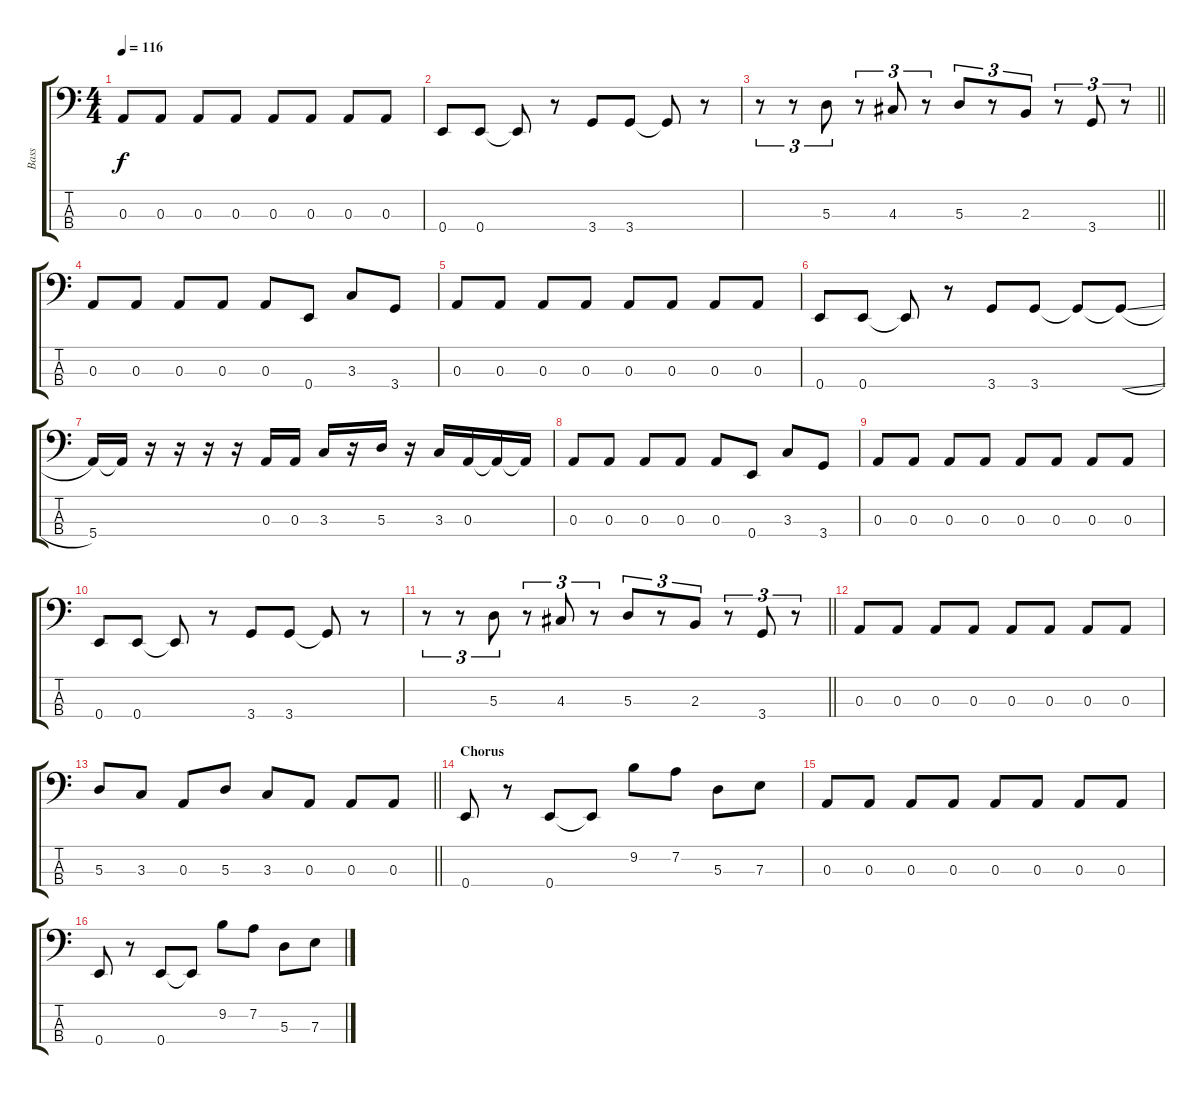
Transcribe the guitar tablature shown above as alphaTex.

\track ("Bass" "Bass") {instrument electricbassfinger}
\staff {score tabs}
\tuning (G2 D2 A1 E1) {hide}
\ts (4 4)
\tempo 116
\clef f4
\ks c
0.3.8{dy f} 0.3.8 0.3.8 0.3.8 0.3.8 0.3.8 0.3.8 0.3.8 |
0.4.8 0.4.8 0.4{t}.8 r.8 3.4.8 3.4.8 3.4{t}.8 r.8 |
\barLineRight lightlight
r.8{tu (3 2)} r.8{tu (3 2)} 5.3.8{tu (3 2)} r.8{tu (3 2)} 4.3.8{tu (3 2)} r.8{tu (3 2)} 5.3.8{tu (3 2)} r.8{tu (3 2)} 2.3.8{tu (3 2)} r.8{tu (3 2)} 3.4.8{tu (3 2)} r.8{tu (3 2)} |
0.3.8 0.3.8 0.3.8 0.3.8 0.3.8 0.4.8 3.3.8 3.4.8 |
0.3.8 0.3.8 0.3.8 0.3.8 0.3.8 0.3.8 0.3.8 0.3.8 |
0.4.8 0.4.8 0.4{t}.8 r.8 3.4.8 3.4.8 3.4{t}.8 3.4{sl t}.8 |
5.4.16 5.4{t}.16 r.16 r.16 r.16 r.16 0.3.16 0.3.16 3.3.16 r.16 5.3.16 r.16 3.3.16 0.3.16 0.3{t}.16 0.3{t}.16 |
0.3.8 0.3.8 0.3.8 0.3.8 0.3.8 0.4.8 3.3.8 3.4.8 |
0.3.8 0.3.8 0.3.8 0.3.8 0.3.8 0.3.8 0.3.8 0.3.8 |
0.4.8 0.4.8 0.4{t}.8 r.8 3.4.8 3.4.8 3.4{t}.8 r.8 |
\barLineRight lightlight
r.8{tu (3 2)} r.8{tu (3 2)} 5.3.8{tu (3 2)} r.8{tu (3 2)} 4.3.8{tu (3 2)} r.8{tu (3 2)} 5.3.8{tu (3 2)} r.8{tu (3 2)} 2.3.8{tu (3 2)} r.8{tu (3 2)} 3.4.8{tu (3 2)} r.8{tu (3 2)} |
0.3.8 0.3.8 0.3.8 0.3.8 0.3.8 0.3.8 0.3.8 0.3.8 |
\barLineRight lightlight
5.3.8 3.3.8 0.3.8 5.3.8 3.3.8 0.3.8 0.3.8 0.3.8 |
\section ("" "Chorus")
0.4.8 r.8 0.4.8 0.4{t}.8 9.2.8 7.2.8 5.3.8 7.3.8 |
0.3.8 0.3.8 0.3.8 0.3.8 0.3.8 0.3.8 0.3.8 0.3.8 |
0.4.8 r.8 0.4.8 0.4{t}.8 9.2.8 7.2.8 5.3.8 7.3.8
